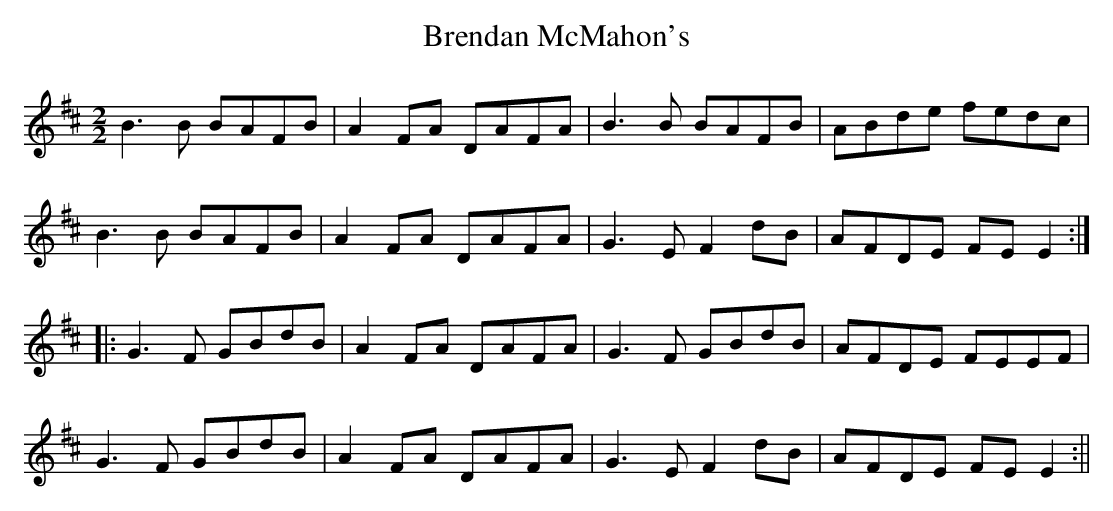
X:1
T:Brendan McMahon's
M:2/2
L:1/8
K:EDor
B3B BAFB|A2FA DAFA|B3B BAFB|ABde fedc|
B3B BAFB|A2FA DAFA|G3E F2dB|AFDE FEE2:|
|:G3F GBdB|A2FA DAFA|G3F GBdB|AFDE FEEF|
G3F GBdB|A2FA DAFA|G3E F2dB|AFDE FEE2:||
